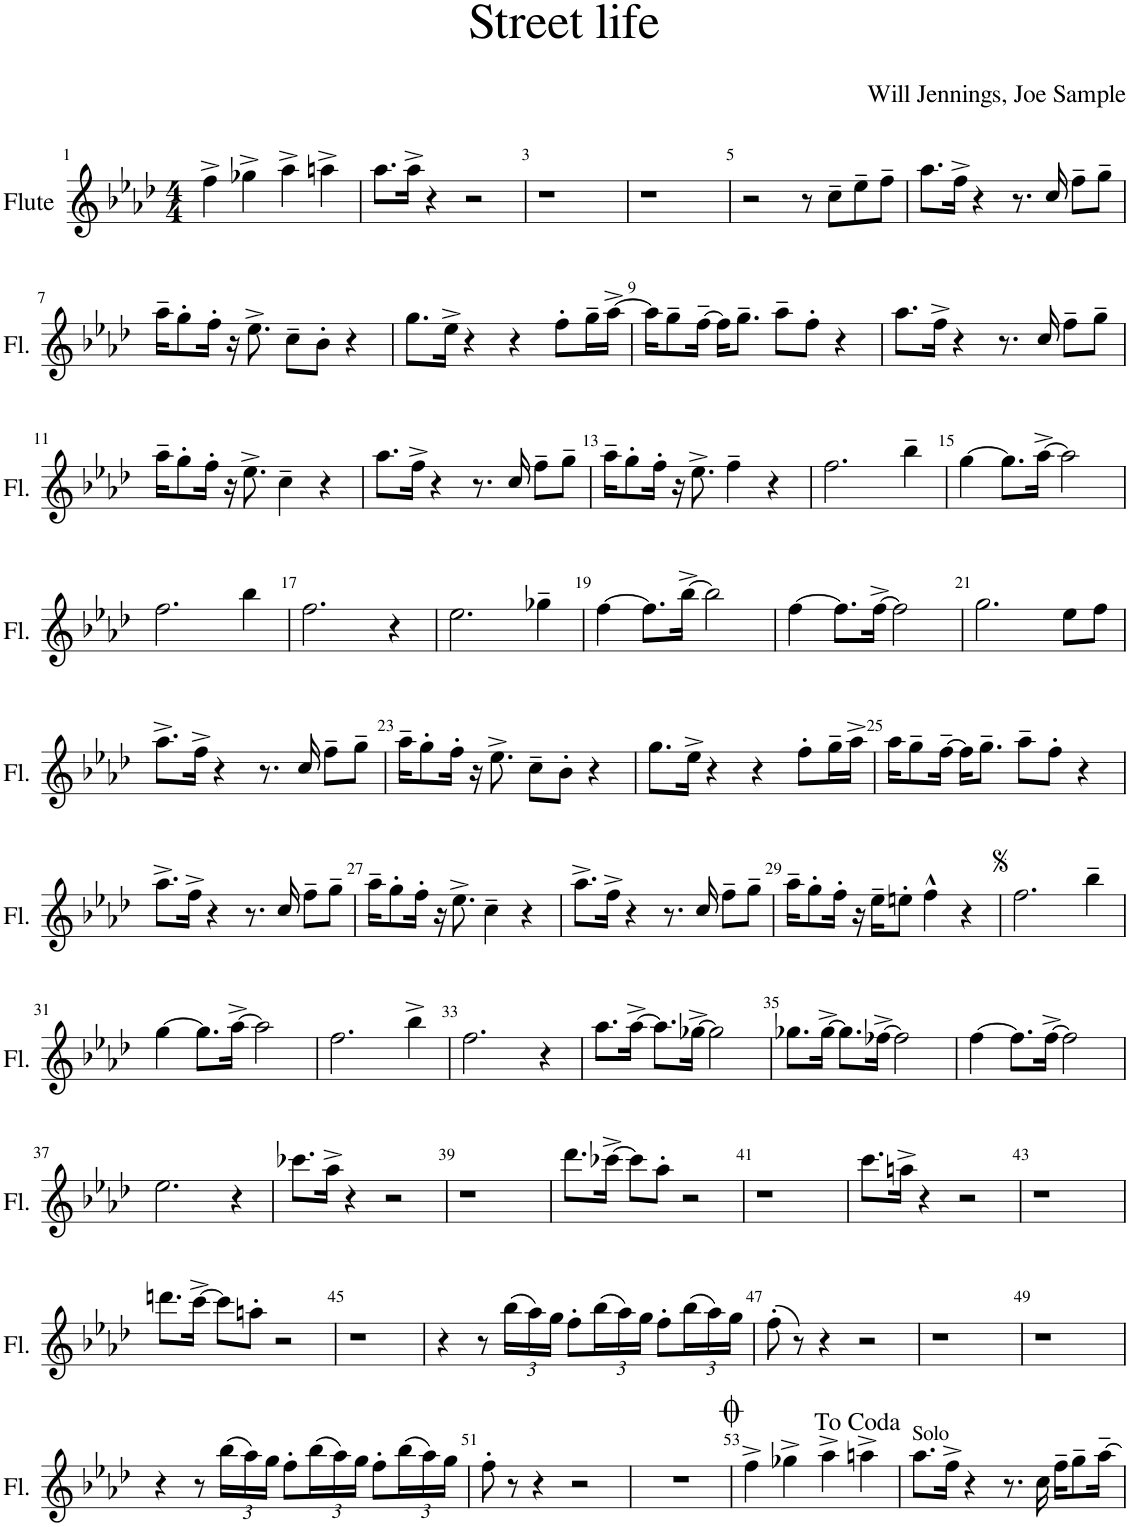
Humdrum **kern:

**kern
*part1
*staff1
*I"Flute
*I'Fl.
*clefG2
*k[b-e-a-d-]
*M4/4
=1
4ff^\
4gg-X^\
4aa-^\
4aan^\
=2
8.aa-\L
16aa-^\Jk
4r
2r
=3
1r
=4
1r
=5
2r
8r
8cc~\L
8ee-~\
8ff~\J
=6
8.aa-\L
16ff^\Jk
4r
8.r
16cc/
8ff~\L
8gg~\J
!!LO:LB:g=z
=7
16aa-~\KL
8gg'\
16ff'\Jk
16r
8.ee-^\
8cc~\L
8b-'\J
4r
=8
8.gg\L
16ee-^\Jk
4r
4r
8ff'\L
16gg~\L
[16aa-^\JJ
=9
16aa-\KL]
8gg~\
[16ff~\Jk
16ff\KL]
8.gg~\J
8aa-~\L
8ff'\J
4r
=10
8.aa-\L
16ff^\Jk
4r
8.r
16cc/
8ff~\L
8gg~\J
!!LO:LB:g=z
=11
16aa-~\KL
8gg'\
16ff'\Jk
16r
8.ee-^\
4cc~\
4r
=12
8.aa-\L
16ff^\Jk
4r
8.r
16cc/
8ff~\L
8gg~\J
=13
16aa-~\KL
8gg'\
16ff'\Jk
16r
8.ee-^\
4ff~\
4r
=14
2.ff\
4bb-~\
=15
[4gg\
8.gg\L]
[16aa-^\Jk
2aa-\]
!!LO:LB:g=z
=16
2.ff\
4bb-\
=17
2.ff\
4r
=18
2.ee-\
4gg-X~\
=19
[4ff\
8.ff\L]
[16bb-^\Jk
2bb-\]
=20
[4ff\
8.ff\L]
[16ff^\Jk
2ff\]
=21
2.gg\
8ee-\L
8ff\J
!!LO:LB:g=z
=22
8.aa-^\L
16ff^\Jk
4r
8.r
16cc/
8ff~\L
8gg~\J
=23
16aa-~\KL
8gg'\
16ff'\Jk
16r
8.ee-^\
8cc~\L
8b-'\J
4r
=24
8.gg\L
16ee-^\Jk
4r
4r
8ff'\L
16gg~\L
16aa-^\JJ
=25
16aa-\KL
8gg~\
[16ff~\Jk
16ff\KL]
8.gg~\J
8aa-~\L
8ff'\J
4r
!!LO:LB:g=z
=26
8.aa-^\L
16ff^\Jk
4r
8.r
16cc/
8ff~\L
8gg~\J
=27
16aa-~\KL
8gg'\
16ff'\Jk
16r
8.ee-^\
4cc~\
4r
=28
8.aa-^\L
16ff^\Jk
4r
8.r
16cc/
8ff~\L
8gg~\J
=29
16aa-~\KL
8gg'\
16ff'\Jk
16r
16ee-~\KL
8een'\J
4ff^^\
4r
=30
2.ff\
4bb-~\
!!LO:LB:g=z
=31
[4gg\
8.gg\L]
[16aa-^\Jk
2aa-\]
=32
2.ff\
4bb-^\
=33
2.ff\
4r
=34
8.aa-\L
[16aa-^\Jk
8.aa-\L]
[16gg-X^\Jk
2gg-\]
=35
8.gg-X\L
[16gg-^\Jk
8.gg-\L]
[16ff-X^\Jk
2ff-\]
=36
[4ff\
8.ff\L]
[16ff^\Jk
2ff\]
!!LO:LB:g=z
=37
2.ee-\
4r
=38
8.ccc-X\L
16aa-^\Jk
4r
2r
=39
1r
=40
8.ddd-\L
[16ccc-X^\Jk
8ccc-\L]
8aa-'\J
2r
=41
1r
=42
8.ccc\L
16aan^\Jk
4r
2r
=43
1r
!!LO:LB:g=z
=44
8.dddn\L
[16ccc^\Jk
8ccc\L]
8aan'\J
2r
=45
1r
=46
4r
8r
*Xbrackettup
(24bb-\LL
24aa-\)
24gg\JJ
8ff'\L
(24bb-\L
24aa-\)
24gg\JJ
8ff'\L
(24bb-\L
24aa-\)
24gg\JJ
=47
(8ff'\
8r)
4r
2r
=48
1r
=49
1r
!!LO:LB:g=z
=50
4r
8r
(24bb-\LL
24aa-\)
24gg\JJ
8ff'\L
(24bb-\L
24aa-\)
24gg\JJ
8ff'\L
(24bb-\L
24aa-\)
24gg\JJ
=51
8ff'\
8r
4r
2r
=52
1r
=53
4ff^\
4gg-X^\
4aa-^\
4aan^\
=54
!LO:TX:a:t=Solo
8.aa-\L
16ff^\Jk
4r
8.r
16cc\
16ff~\KL
8gg~\
[16aa-~\Jk
=
*-
